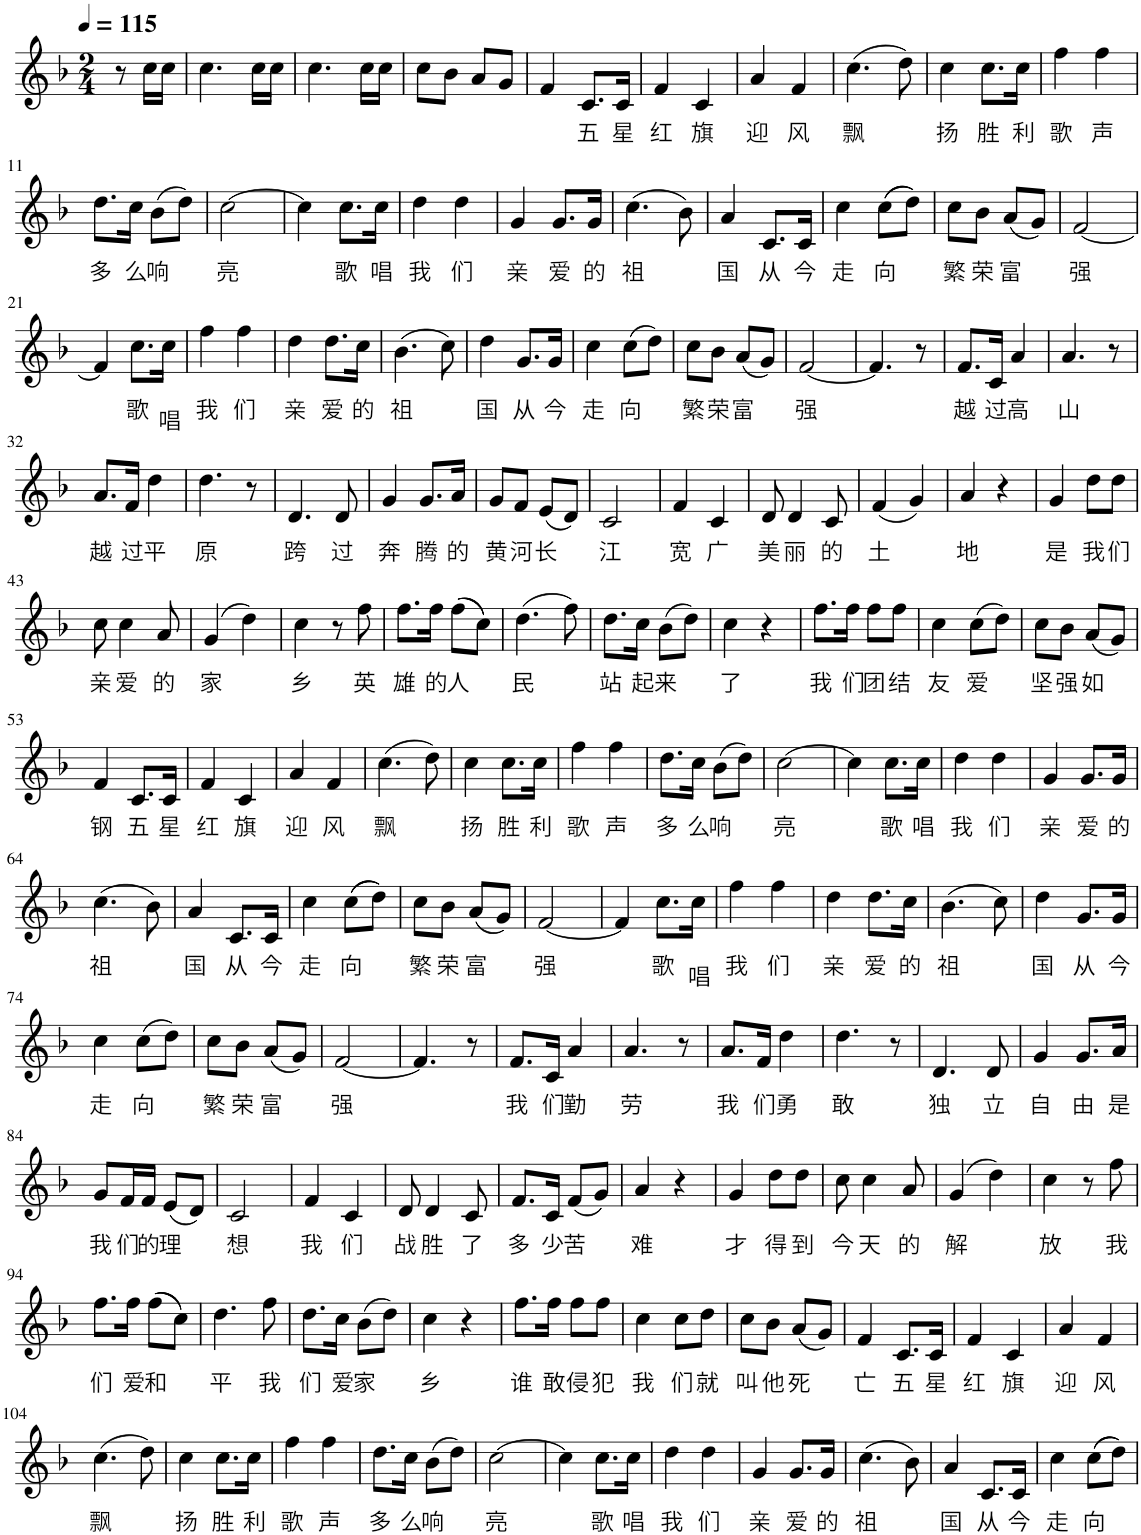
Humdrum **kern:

**kern	**text
*part1	*part1
*staff1	*staff1
*I"钢琴	*
*clefG2	*
*k[b-]	*
*M2/4	*
*MM115	*
=1	=1
8r	.
16cc\LL	.
16cc\JJ	.
=2	=2
4.cc\	.
16cc\LL	.
16cc\JJ	.
=3	=3
4.cc\	.
16cc\LL	.
16cc\JJ	.
=4	=4
8cc\L	.
8b-\J	.
8a/L	.
8g/J	.
=5	=5
4f/	.
!	!LO:LY:b
8.c/L	五
!	!LO:LY:b
16c/Jk	星
=6	=6
!	!LO:LY:b
4f/	红
!	!LO:LY:b
4c/	旗
=7	=7
!	!LO:LY:b
4a/	迎
!	!LO:LY:b
4f/	风
=8	=8
!	!LO:LY:b
(4.cc\	飘
8dd\)	.
=9	=9
!	!LO:LY:b
4cc\	扬
!	!LO:LY:b
8.cc\L	胜
!	!LO:LY:b
16cc\Jk	利
=10	=10
!	!LO:LY:b
4ff\	歌
!	!LO:LY:b
4ff\	声
!!LO:LB:g=z
=11	=11
!	!LO:LY:b
8.dd\L	多
!	!LO:LY:b
16cc\Jk	么
!	!LO:LY:b
(8b-\L	响
8dd\J)	.
=12	=12
!	!LO:LY:b
[2cc\	亮
=13	=13
4cc\]	.
!	!LO:LY:b
8.cc\L	歌
!	!LO:LY:b
16cc\Jk	唱
=14	=14
!	!LO:LY:b
4dd\	我
!	!LO:LY:b
4dd\	们
=15	=15
!	!LO:LY:b
4g/	亲
!	!LO:LY:b
8.g/L	爱
!	!LO:LY:b
16g/Jk	的
=16	=16
!	!LO:LY:b
(4.cc\	祖
8b-\)	.
=17	=17
!	!LO:LY:b
4a/	国
!	!LO:LY:b
8.c/L	从
!	!LO:LY:b
16c/Jk	今
=18	=18
!	!LO:LY:b
4cc\	走
!	!LO:LY:b
((8cc\L	向
8dd\J))	.
=19	=19
!	!LO:LY:b
8cc\L	繁
!	!LO:LY:b
8b-\J	荣
!	!LO:LY:b
(8a/L	富
8g/J)	.
=20	=20
!	!LO:LY:b
[2f/	强
!!LO:LB:g=z
=21	=21
4f/]	.
!	!LO:LY:b
8.cc\L	歌
!	!LO:LY:b
16cc\Jk	唱
=22	=22
!	!LO:LY:b
4ff\	我
!	!LO:LY:b
4ff\	们
=23	=23
!	!LO:LY:b
4dd\	亲
!	!LO:LY:b
8.dd\L	爱
!	!LO:LY:b
16cc\Jk	的
=24	=24
!	!LO:LY:b
(4.b-\	祖
8cc\)	.
=25	=25
!	!LO:LY:b
4dd\	国
!	!LO:LY:b
8.g/L	从
!	!LO:LY:b
16g/Jk	今
=26	=26
!	!LO:LY:b
4cc\	走
!	!LO:LY:b
(8cc\L	向
8dd\J)	.
=27	=27
!	!LO:LY:b
8cc\L	繁
!	!LO:LY:b
8b-\J	荣
!	!LO:LY:b
(8a/L	富
8g/J)	.
=28	=28
!	!LO:LY:b
[2f/	强
=29	=29
4.f/]	.
8r	.
=30	=30
!	!LO:LY:b
8.f/L	越
!	!LO:LY:b
16c/Jk	过
!	!LO:LY:b
4a/	高
=31	=31
!	!LO:LY:b
4.a/	山
8r	.
!!LO:LB:g=z
=32	=32
!	!LO:LY:b
8.a/L	越
!	!LO:LY:b
16f/Jk	过
!	!LO:LY:b
4dd\	平
=33	=33
!	!LO:LY:b
4.dd\	原
8r	.
=34	=34
!	!LO:LY:b
4.d/	跨
!	!LO:LY:b
8d/	过
=35	=35
!	!LO:LY:b
4g/	奔
!	!LO:LY:b
8.g/L	腾
!	!LO:LY:b
16a/Jk	的
=36	=36
!	!LO:LY:b
8g/L	黄
!	!LO:LY:b
8f/J	河
!	!LO:LY:b
(8e/L	长
8d/J)	.
=37	=37
!	!LO:LY:b
2c/	江
=38	=38
!	!LO:LY:b
4f/	宽
!	!LO:LY:b
4c/	广
=39	=39
!	!LO:LY:b
8d/	美
!	!LO:LY:b
4d/	丽
!	!LO:LY:b
8c/	的
=40	=40
!	!LO:LY:b
(4f/	土
4g/)	.
=41	=41
!	!LO:LY:b
4a/	地
4r	.
=42	=42
!	!LO:LY:b
4g/	是
!	!LO:LY:b
8dd\L	我
!	!LO:LY:b
8dd\J	们
!!LO:LB:g=z
=43	=43
!	!LO:LY:b
8cc\	亲
!	!LO:LY:b
4cc\	爱
!	!LO:LY:b
8a/	的
=44	=44
!	!LO:LY:b
(4g/	家
4dd\)	.
=45	=45
!	!LO:LY:b
4cc\	乡
8r	.
!	!LO:LY:b
8ff\	英
=46	=46
!	!LO:LY:b
8.ff\L	雄
!	!LO:LY:b
16ff\Jk	的
!	!LO:LY:b
((8ff\L	人
8cc\J))	.
=47	=47
!	!LO:LY:b
(4.dd\	民
8ff\)	.
=48	=48
!	!LO:LY:b
8.dd\L	站
!	!LO:LY:b
16cc\Jk	起
!	!LO:LY:b
(8b-\L	来
8dd\J)	.
=49	=49
!	!LO:LY:b
4cc\	了
4r	.
=50	=50
!	!LO:LY:b
8.ff\L	我
!	!LO:LY:b
16ff\Jk	们
!	!LO:LY:b
8ff\L	团
!	!LO:LY:b
8ff\J	结
=51	=51
!	!LO:LY:b
4cc\	友
!	!LO:LY:b
(8cc\L	爱
8dd\J)	.
=52	=52
!	!LO:LY:b
8cc\L	坚
!	!LO:LY:b
8b-\J	强
!	!LO:LY:b
(8a/L	如
8g/J)	.
!!LO:LB:g=z
=53	=53
!	!LO:LY:b
4f/	钢
!	!LO:LY:b
8.c/L	五
!	!LO:LY:b
16c/Jk	星
=54	=54
!	!LO:LY:b
4f/	红
!	!LO:LY:b
4c/	旗
=55	=55
!	!LO:LY:b
4a/	迎
!	!LO:LY:b
4f/	风
=56	=56
!	!LO:LY:b
(4.cc\	飘
8dd\)	.
=57	=57
!	!LO:LY:b
4cc\	扬
!	!LO:LY:b
8.cc\L	胜
!	!LO:LY:b
16cc\Jk	利
=58	=58
!	!LO:LY:b
4ff\	歌
!	!LO:LY:b
4ff\	声
=59	=59
!	!LO:LY:b
8.dd\L	多
!	!LO:LY:b
16cc\Jk	么
!	!LO:LY:b
(8b-\L	响
8dd\J)	.
=60	=60
!	!LO:LY:b
[2cc\	亮
=61	=61
4cc\]	.
!	!LO:LY:b
8.cc\L	歌
!	!LO:LY:b
16cc\Jk	唱
=62	=62
!	!LO:LY:b
4dd\	我
!	!LO:LY:b
4dd\	们
=63	=63
!	!LO:LY:b
4g/	亲
!	!LO:LY:b
8.g/L	爱
!	!LO:LY:b
16g/Jk	的
!!LO:LB:g=z
=64	=64
!	!LO:LY:b
(4.cc\	祖
8b-\)	.
=65	=65
!	!LO:LY:b
4a/	国
!	!LO:LY:b
8.c/L	从
!	!LO:LY:b
16c/Jk	今
=66	=66
!	!LO:LY:b
4cc\	走
!	!LO:LY:b
((8cc\L	向
8dd\J))	.
=67	=67
!	!LO:LY:b
8cc\L	繁
!	!LO:LY:b
8b-\J	荣
!	!LO:LY:b
(8a/L	富
8g/J)	.
=68	=68
!	!LO:LY:b
[2f/	强
=69	=69
4f/]	.
!	!LO:LY:b
8.cc\L	歌
!	!LO:LY:b
16cc\Jk	唱
=70	=70
!	!LO:LY:b
4ff\	我
!	!LO:LY:b
4ff\	们
=71	=71
!	!LO:LY:b
4dd\	亲
!	!LO:LY:b
8.dd\L	爱
!	!LO:LY:b
16cc\Jk	的
=72	=72
!	!LO:LY:b
(4.b-\	祖
8cc\)	.
=73	=73
!	!LO:LY:b
4dd\	国
!	!LO:LY:b
8.g/L	从
!	!LO:LY:b
16g/Jk	今
!!LO:LB:g=z
=74	=74
!	!LO:LY:b
4cc\	走
!	!LO:LY:b
(8cc\L	向
8dd\J)	.
=75	=75
!	!LO:LY:b
8cc\L	繁
!	!LO:LY:b
8b-\J	荣
!	!LO:LY:b
(8a/L	富
8g/J)	.
=76	=76
!	!LO:LY:b
[2f/	强
=77	=77
4.f/]	.
8r	.
=78	=78
!	!LO:LY:b
8.f/L	我
!	!LO:LY:b
16c/Jk	们
!	!LO:LY:b
4a/	勤
=79	=79
!	!LO:LY:b
4.a/	劳
8r	.
=80	=80
!	!LO:LY:b
8.a/L	我
!	!LO:LY:b
16f/Jk	们
!	!LO:LY:b
4dd\	勇
=81	=81
!	!LO:LY:b
4.dd\	敢
8r	.
=82	=82
!	!LO:LY:b
4.d/	独
!	!LO:LY:b
8d/	立
=83	=83
!	!LO:LY:b
4g/	自
!	!LO:LY:b
8.g/L	由
!	!LO:LY:b
16a/Jk	是
!!LO:LB:g=z
=84	=84
!	!LO:LY:b
8g/L	我
!	!LO:LY:b
16f/L	们
!	!LO:LY:b
16f/JJ	的
!	!LO:LY:b
(8e/L	理
8d/J)	.
=85	=85
!	!LO:LY:b
2c/	想
=86	=86
!	!LO:LY:b
4f/	我
!	!LO:LY:b
4c/	们
=87	=87
!	!LO:LY:b
8d/	战
!	!LO:LY:b
4d/	胜
!	!LO:LY:b
8c/	了
=88	=88
!	!LO:LY:b
8.f/L	多
!	!LO:LY:b
16c/Jk	少
!	!LO:LY:b
(8f/L	苦
8g/J)	.
=89	=89
!	!LO:LY:b
4a/	难
4r	.
=90	=90
!	!LO:LY:b
4g/	才
!	!LO:LY:b
8dd\L	得
!	!LO:LY:b
8dd\J	到
=91	=91
!	!LO:LY:b
8cc\	今
!	!LO:LY:b
4cc\	天
!	!LO:LY:b
8a/	的
=92	=92
!	!LO:LY:b
(4g/	解
4dd\)	.
=93	=93
!	!LO:LY:b
4cc\	放
8r	.
!	!LO:LY:b
8ff\	我
!!LO:LB:g=z
=94	=94
!	!LO:LY:b
8.ff\L	们
!	!LO:LY:b
16ff\Jk	爱
!	!LO:LY:b
((8ff\L	和
8cc\J))	.
=95	=95
!	!LO:LY:b
4.dd\	平
!	!LO:LY:b
8ff\	我
=96	=96
!	!LO:LY:b
8.dd\L	们
!	!LO:LY:b
16cc\Jk	爱
!	!LO:LY:b
(8b-\L	家
8dd\J)	.
=97	=97
!	!LO:LY:b
4cc\	乡
4r	.
=98	=98
!	!LO:LY:b
8.ff\L	谁
!	!LO:LY:b
16ff\Jk	敢
!	!LO:LY:b
8ff\L	侵
!	!LO:LY:b
8ff\J	犯
=99	=99
!	!LO:LY:b
4cc\	我
!	!LO:LY:b
8cc\L	们
!	!LO:LY:b
8dd\J	就
=100	=100
!	!LO:LY:b
8cc\L	叫
!	!LO:LY:b
8b-\J	他
!	!LO:LY:b
(8a/L	死
8g/J)	.
=101	=101
!	!LO:LY:b
4f/	亡
!	!LO:LY:b
8.c/L	五
!	!LO:LY:b
16c/Jk	星
=102	=102
!	!LO:LY:b
4f/	红
!	!LO:LY:b
4c/	旗
=103	=103
!	!LO:LY:b
4a/	迎
!	!LO:LY:b
4f/	风
!!LO:LB:g=z
=104	=104
!	!LO:LY:b
(4.cc\	飘
8dd\)	.
=105	=105
!	!LO:LY:b
4cc\	扬
!	!LO:LY:b
8.cc\L	胜
!	!LO:LY:b
16cc\Jk	利
=106	=106
!	!LO:LY:b
4ff\	歌
!	!LO:LY:b
4ff\	声
=107	=107
!	!LO:LY:b
8.dd\L	多
!	!LO:LY:b
16cc\Jk	么
!	!LO:LY:b
(8b-\L	响
8dd\J)	.
=108	=108
!	!LO:LY:b
[2cc\	亮
=109	=109
4cc\]	.
!	!LO:LY:b
8.cc\L	歌
!	!LO:LY:b
16cc\Jk	唱
=110	=110
!	!LO:LY:b
4dd\	我
!	!LO:LY:b
4dd\	们
=111	=111
!	!LO:LY:b
4g/	亲
!	!LO:LY:b
8.g/L	爱
!	!LO:LY:b
16g/Jk	的
=112	=112
!	!LO:LY:b
(4.cc\	祖
8b-\)	.
=113	=113
!	!LO:LY:b
4a/	国
!	!LO:LY:b
8.c/L	从
!	!LO:LY:b
16c/Jk	今
=114	=114
!	!LO:LY:b
4cc\	走
!	!LO:LY:b
((8cc\L	向
8dd\J))	.
=	=
*-	*-
